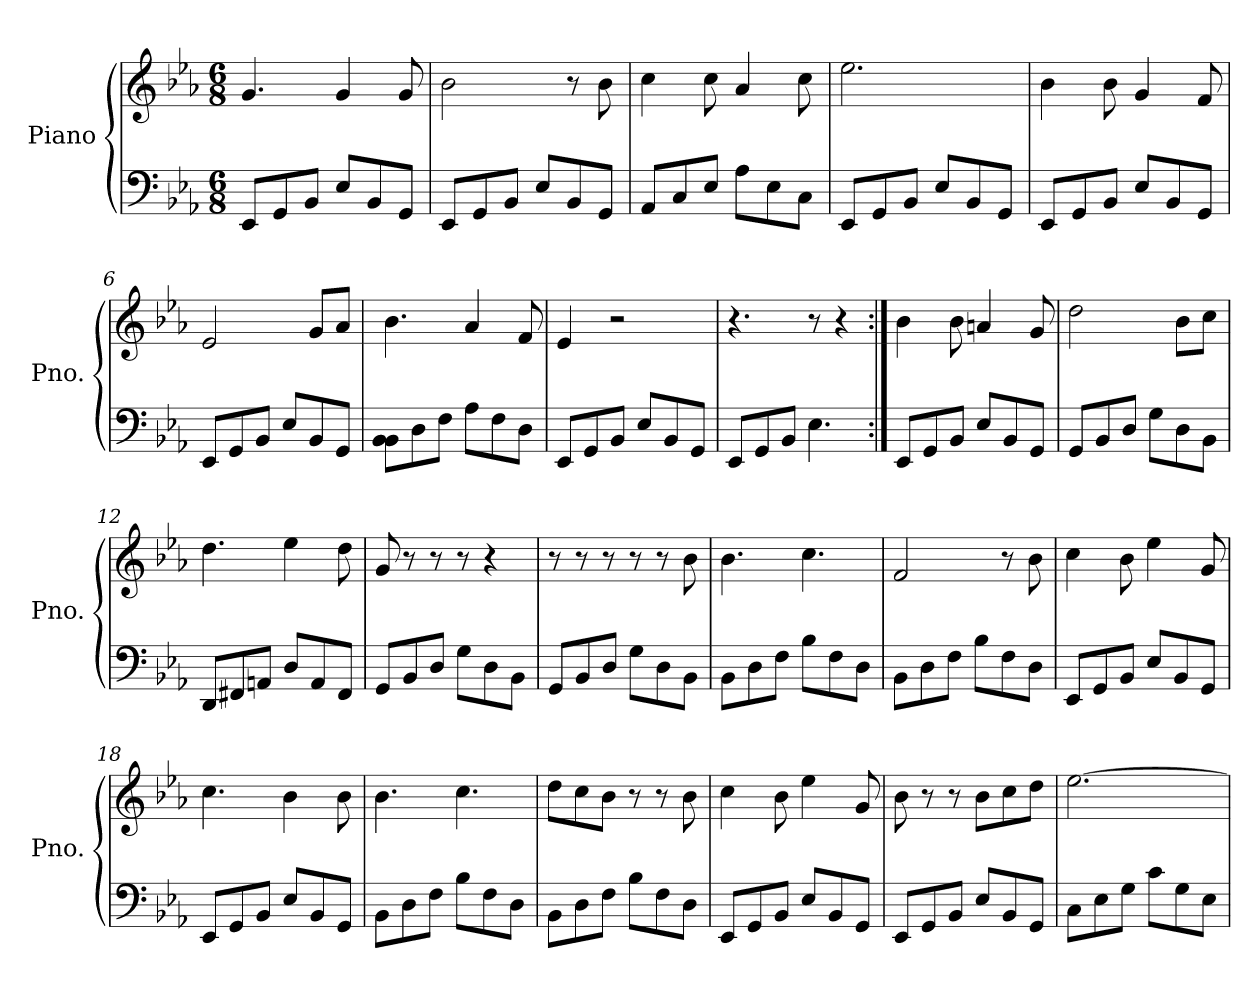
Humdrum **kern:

**kern	**kern
*part1	*part1
*staff2	*staff1
*I"Piano	*
*I'Pno.	*
*clefF4	*clefG2
*k[b-e-a-]	*k[b-e-a-]
*M6/8	*M6/8
=1	=1
8EE-/L	4.g/
8GG/	.
8BB-/J	.
8E-/L	4g/
8BB-/	.
8GG/J	8g/
=2	=2
8EE-/L	2b-\
8GG/	.
8BB-/J	.
8E-/L	.
8BB-/	8r
8GG/J	8b-\
=3	=3
8AA-/L	4cc\
8C/	.
8E-/J	8cc\
8A-\L	4a-/
8E-\	.
8C\J	8cc\
=4	=4
8EE-/L	2.ee-\
8GG/	.
8BB-/J	.
8E-/L	.
8BB-/	.
8GG/J	.
=5	=5
8EE-/L	4b-\
8GG/	.
8BB-/J	8b-\
8E-/L	4g/
8BB-/	.
8GG/J	8f/
=6	=6
8EE-/L	2e-/
8GG/	.
8BB-/J	.
8E-/L	.
8BB-/	8g/L
8GG/J	8a-/J
!!LO:LB:g=z
=7	=7
8BB-\ 8BB-\L	4.b-\
8D\	.
8F\J	.
8A-\L	4a-/
8F\	.
8D\J	8f/
=8	=8
8EE-/L	4e-/
8GG/	.
8BB-/J	2r
8E-/L	.
8BB-/	.
8GG/J	.
=9	=9
8EE-/L	4.r
8GG/	.
8BB-/J	.
4.E-\	8r
.	4r
=10:|!	=10:|!
8EE-/L	4b-\
8GG/	.
8BB-/J	8b-\
8E-/L	4an/
8BB-/	.
8GG/J	8g/
=11	=11
8GG/L	2dd\
8BB-/	.
8D/J	.
8G\L	.
8D\	8b-\L
8BB-\J	8cc\J
=12	=12
8DD/L	4.dd\
8FF#X/	.
8AAn/J	.
8D/L	4ee-\
8AA/	.
8FF#/J	8dd\
!!LO:LB:g=z
=13	=13
8GG/L	8g/
8BB-/	8r
8D/J	8r
8G\L	8r
8D\	4r
8BB-\J	.
=14	=14
8GG/L	8r
8BB-/	8r
8D/J	8r
8G\L	8r
8D\	8r
8BB-\J	8b-\
=15	=15
8BB-\L	4.b-\
8D\	.
8F\J	.
8B-\L	4.cc\
8F\	.
8D\J	.
=16	=16
8BB-\L	2f/
8D\	.
8F\J	.
8B-\L	.
8F\	8r
8D\J	8b-\
=17	=17
8EE-/L	4cc\
8GG/	.
8BB-/J	8b-\
8E-/L	4ee-\
8BB-/	.
8GG/J	8g/
=18	=18
8EE-/L	4.cc\
8GG/	.
8BB-/J	.
8E-/L	4b-\
8BB-/	.
8GG/J	8b-\
!!LO:LB:g=z
=19	=19
8BB-\L	4.b-\
8D\	.
8F\J	.
8B-\L	4.cc\
8F\	.
8D\J	.
=20	=20
8BB-\L	8dd\L
8D\	8cc\
8F\J	8b-\J
8B-\L	8r
8F\	8r
8D\J	8b-\
=21	=21
8EE-/L	4cc\
8GG/	.
8BB-/J	8b-\
8E-/L	4ee-\
8BB-/	.
8GG/J	8g/
=22	=22
8EE-/L	8b-\
8GG/	8r
8BB-/J	8r
8E-/L	8b-\L
8BB-/	8cc\
8GG/J	8dd\J
=23	=23
8C\L	[2.ee-\
8E-\	.
8G\J	.
8c\L	.
8G\	.
8E-\J	.
=	=
*-	*-
